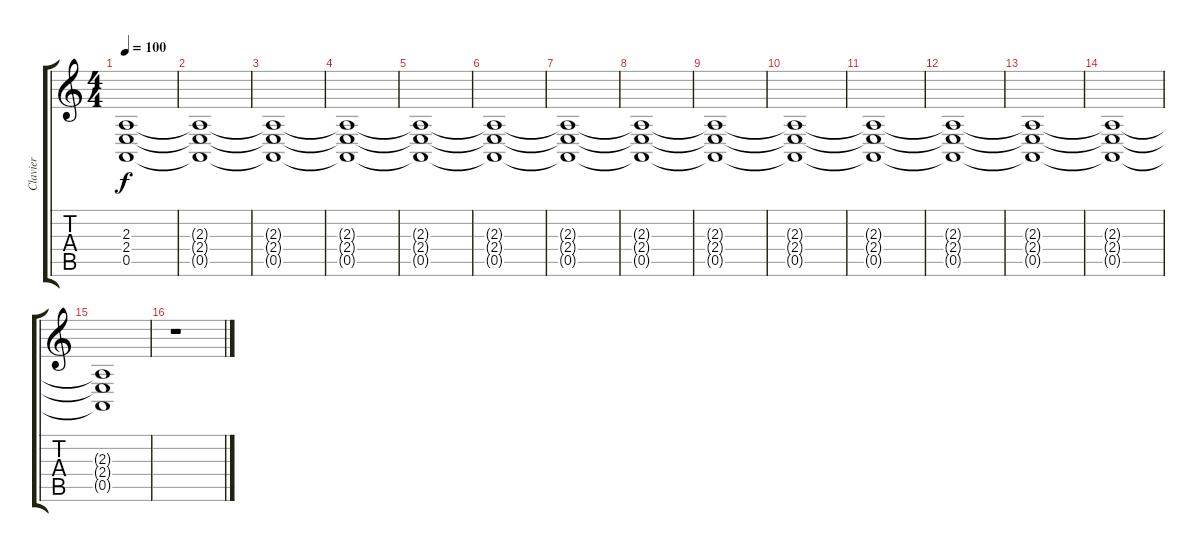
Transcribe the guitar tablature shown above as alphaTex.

\track ("Clavier" "Clavier") {instrument choiraahs}
\staff {score tabs}
\tuning (E4 B3 G3 D3 A2 E2) {hide}
\ts (4 4)
\tempo 100
\clef g2
\ks c
(2.3{t} 2.4{t} 0.5{t}).1{dy f} |
(2.3{t} 2.4{t} 0.5{t}).1 |
(2.3{t} 2.4{t} 0.5{t}).1 |
(2.3{t} 2.4{t} 0.5{t}).1 |
(2.3{t} 2.4{t} 0.5{t}).1 |
(2.3{t} 2.4{t} 0.5{t}).1 |
(2.3{t} 2.4{t} 0.5{t}).1 |
(2.3{t} 2.4{t} 0.5{t}).1 |
(2.3{t} 2.4{t} 0.5{t}).1 |
(2.3{t} 2.4{t} 0.5{t}).1 |
(2.3{t} 2.4{t} 0.5{t}).1 |
(2.3{t} 2.4{t} 0.5{t}).1 |
(2.3{t} 2.4{t} 0.5{t}).1 |
(2.3{t} 2.4{t} 0.5{t}).1 |
(2.3{t} 2.4{t} 0.5{t}).1 |
r.1
